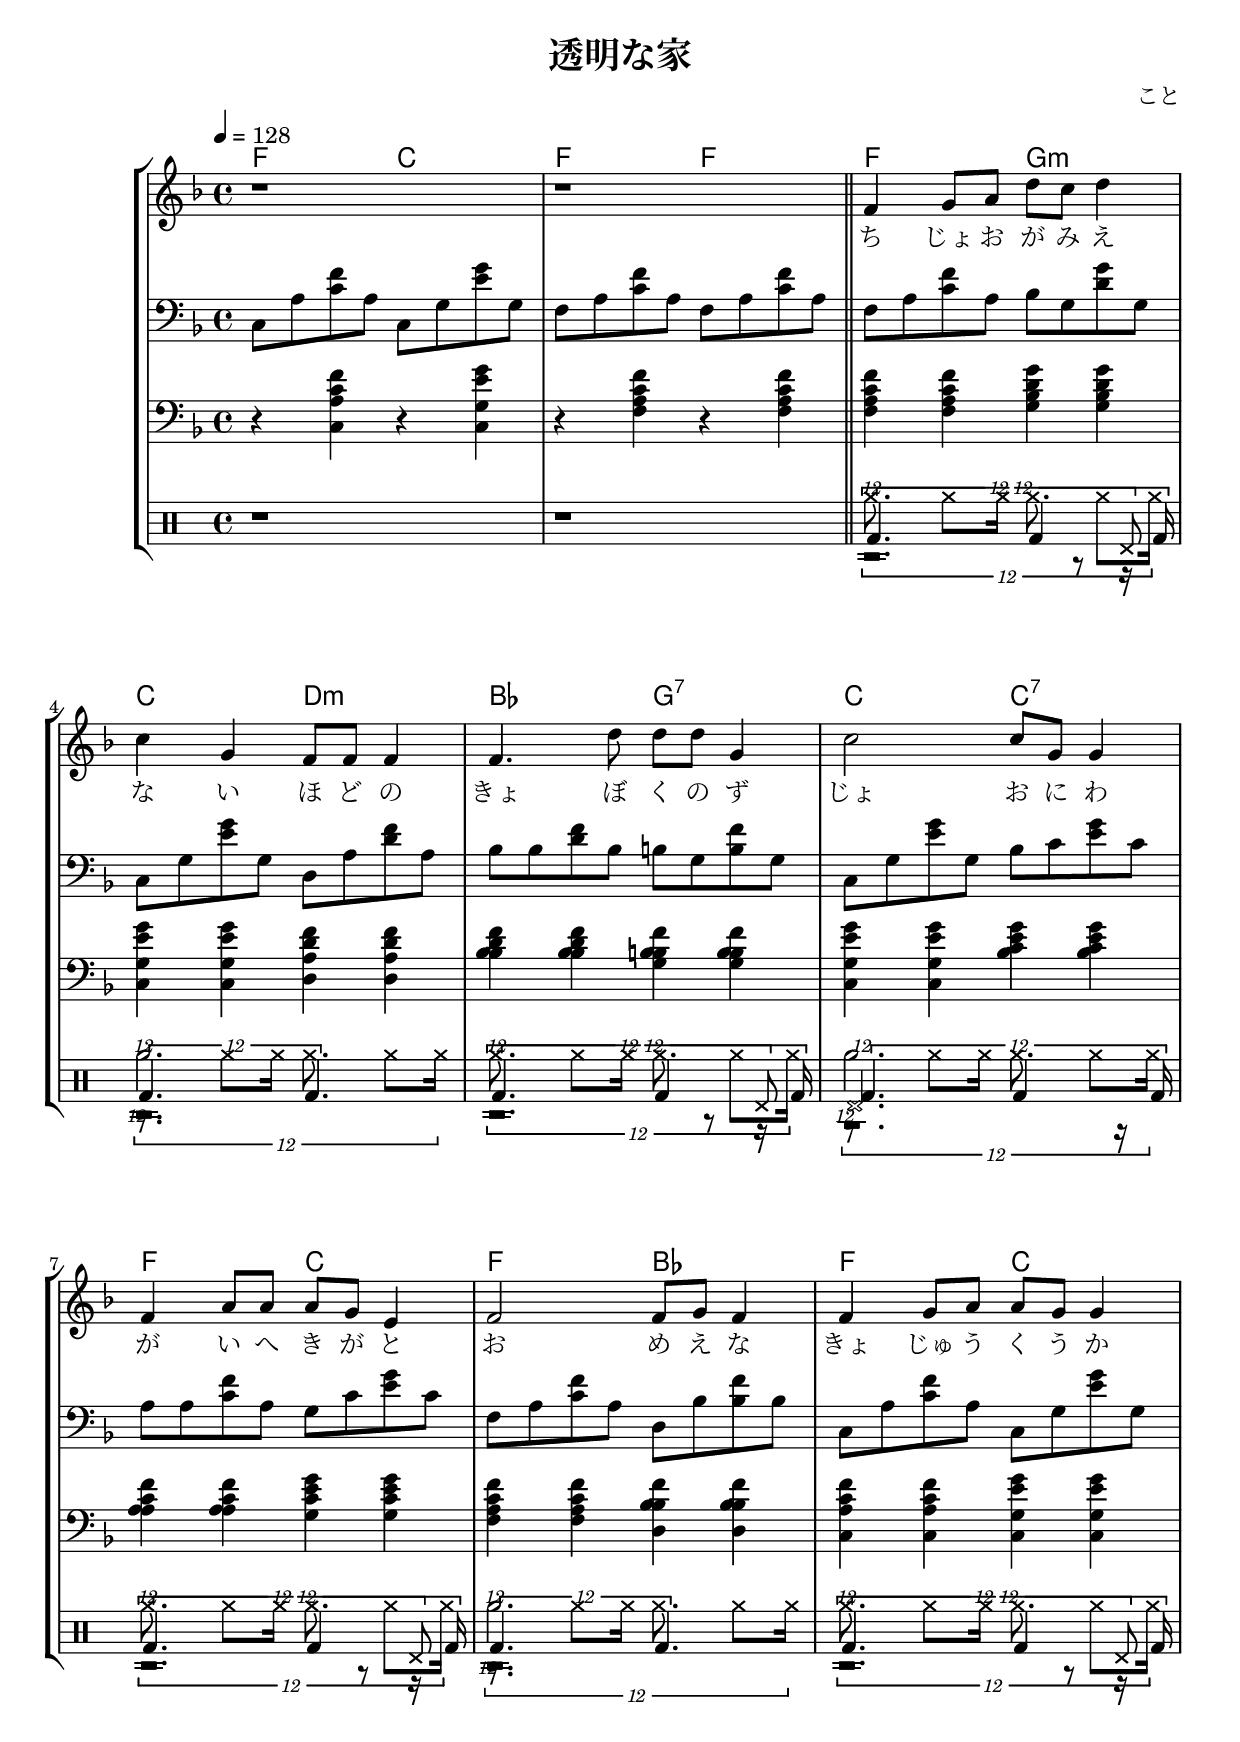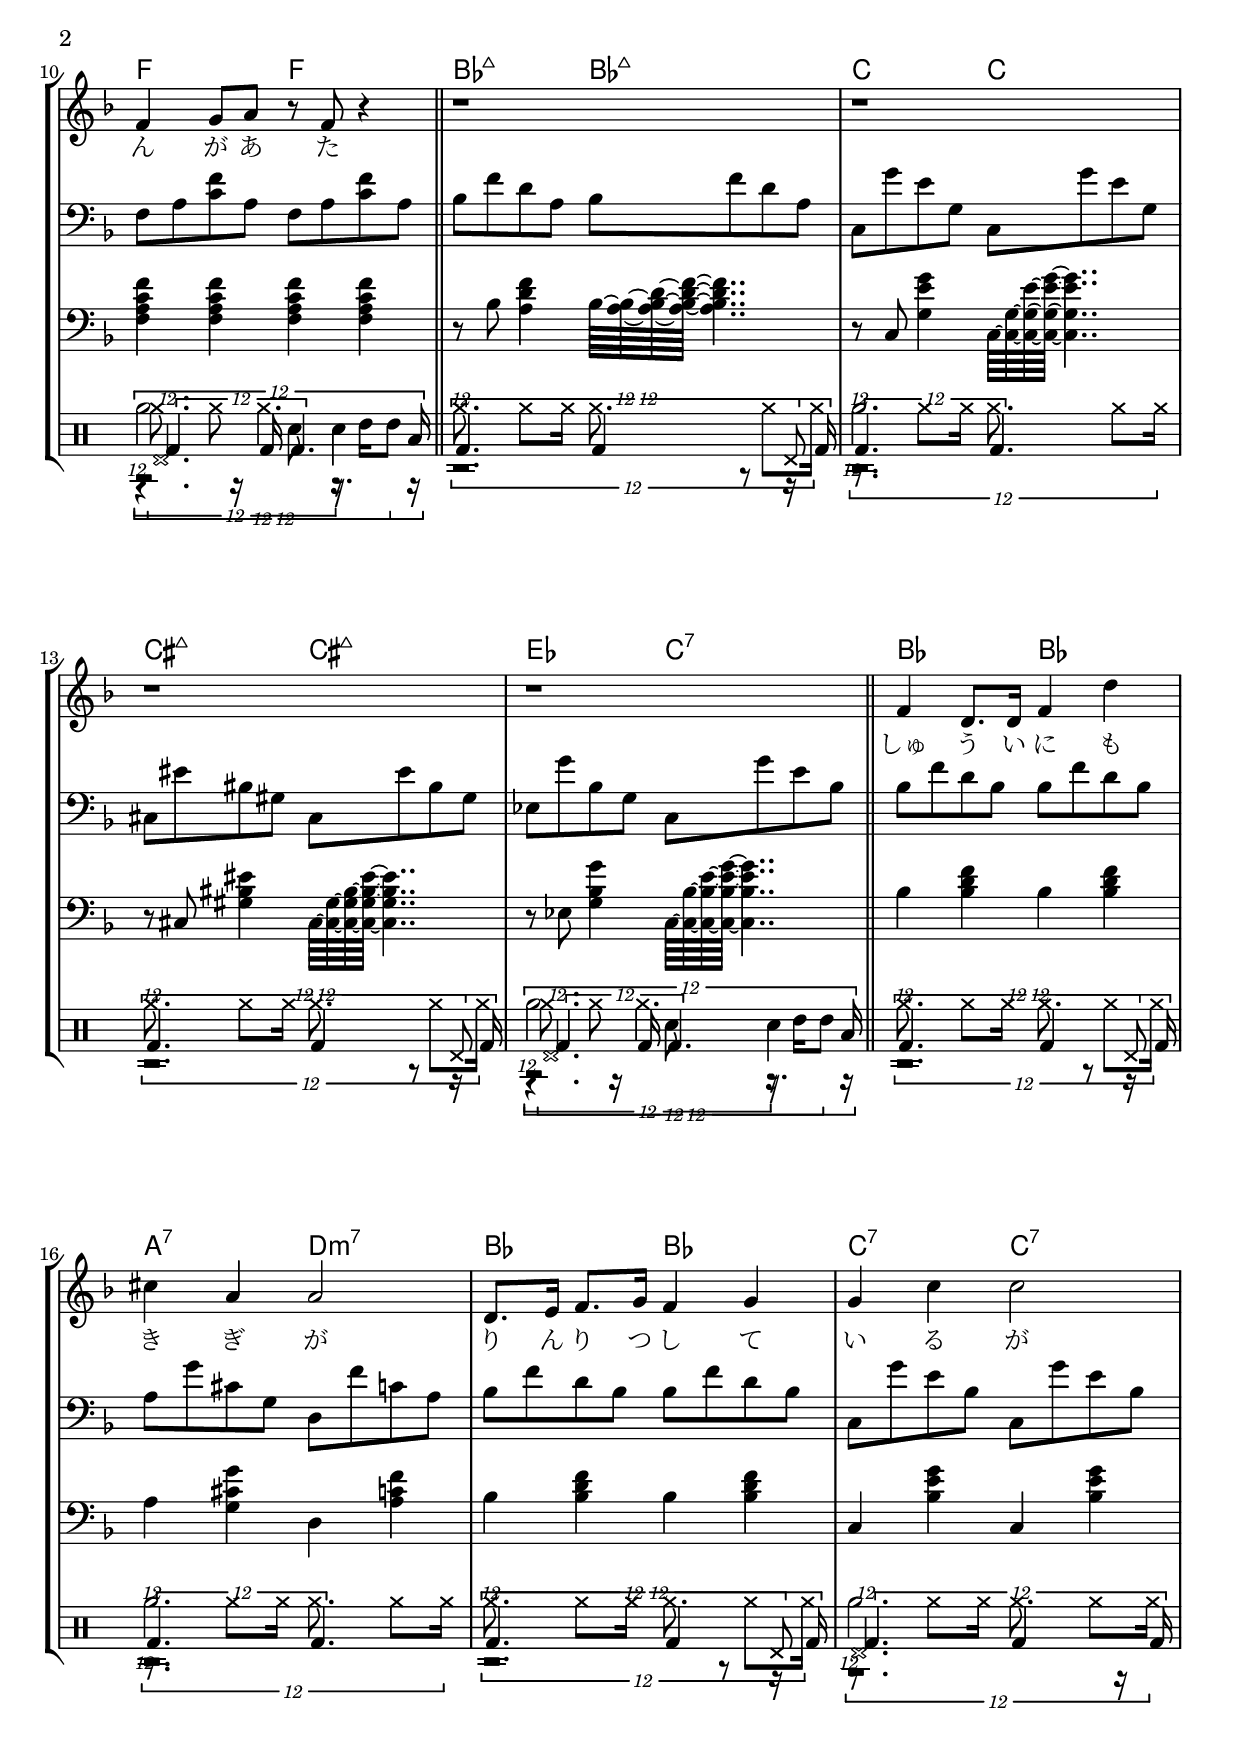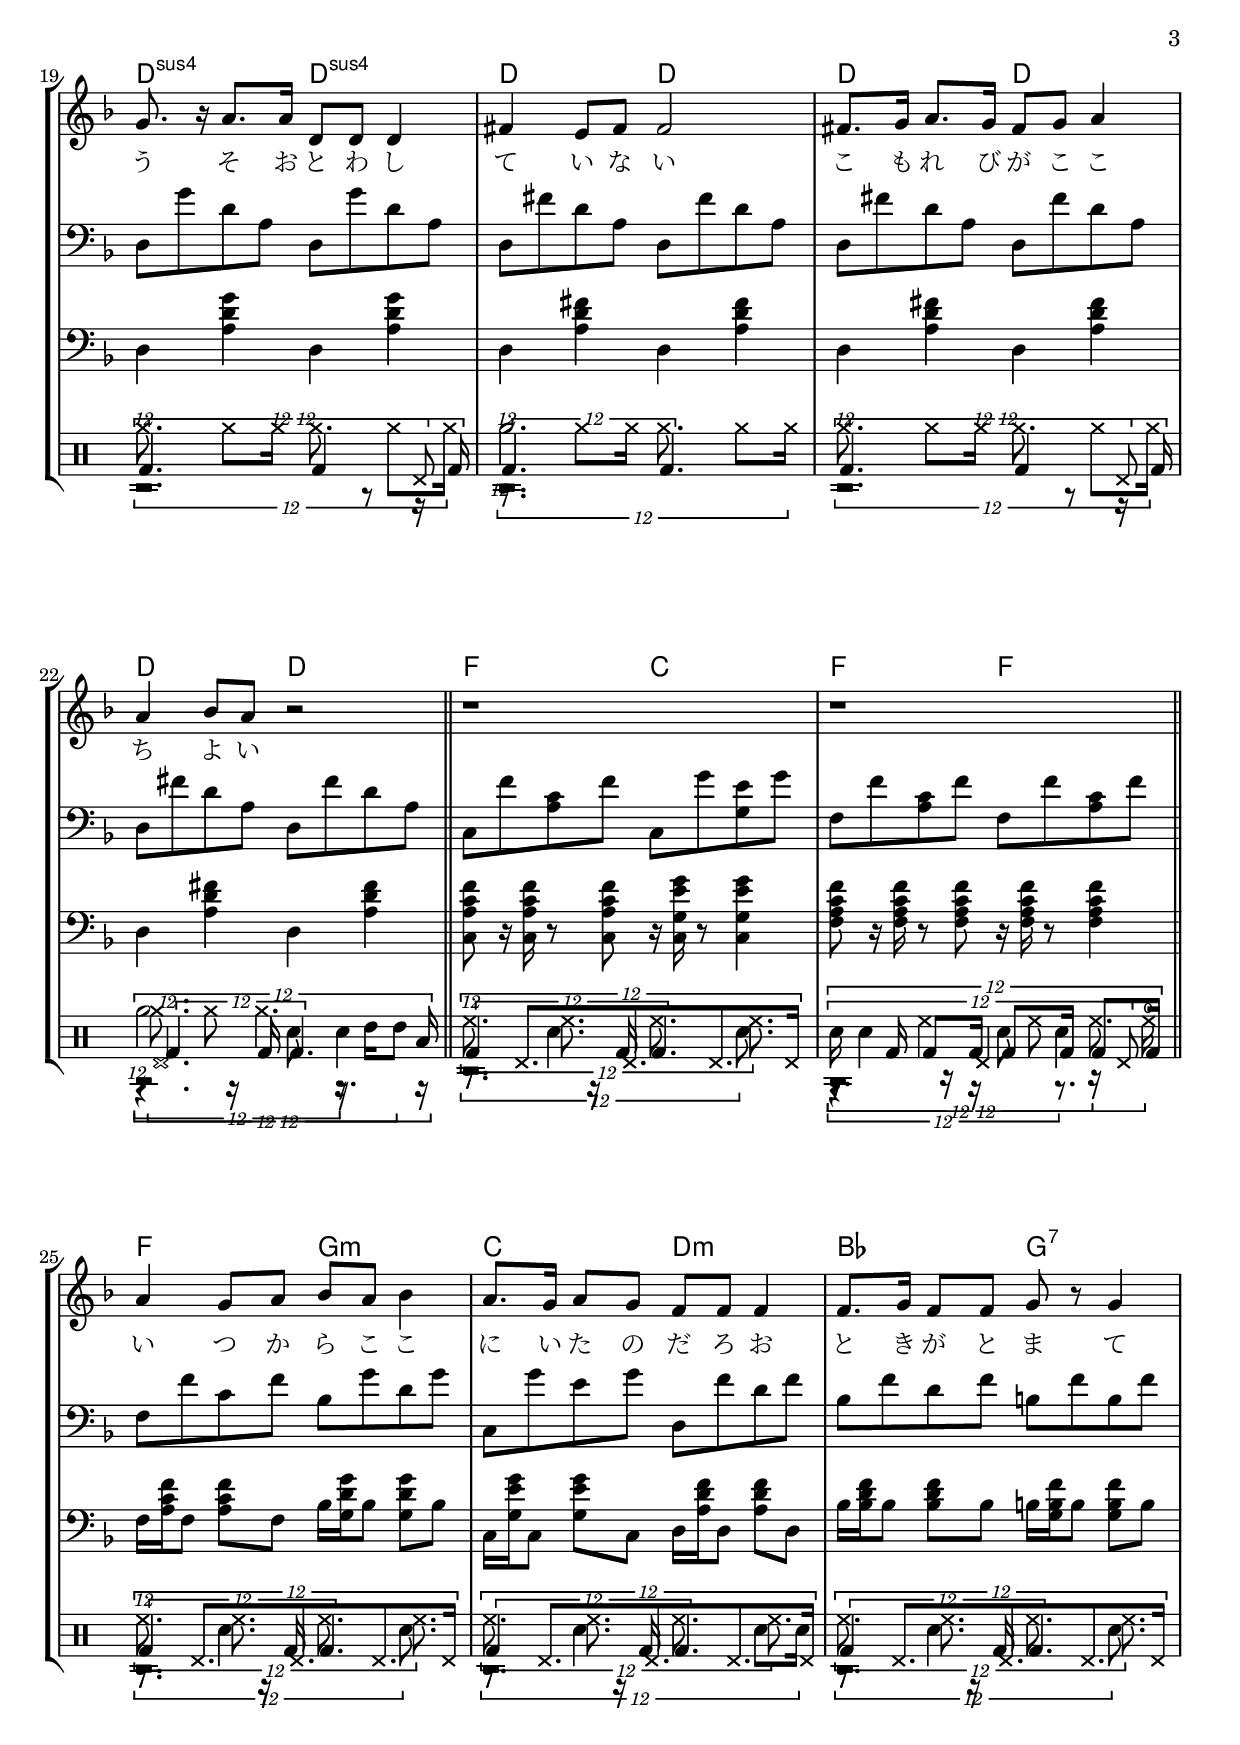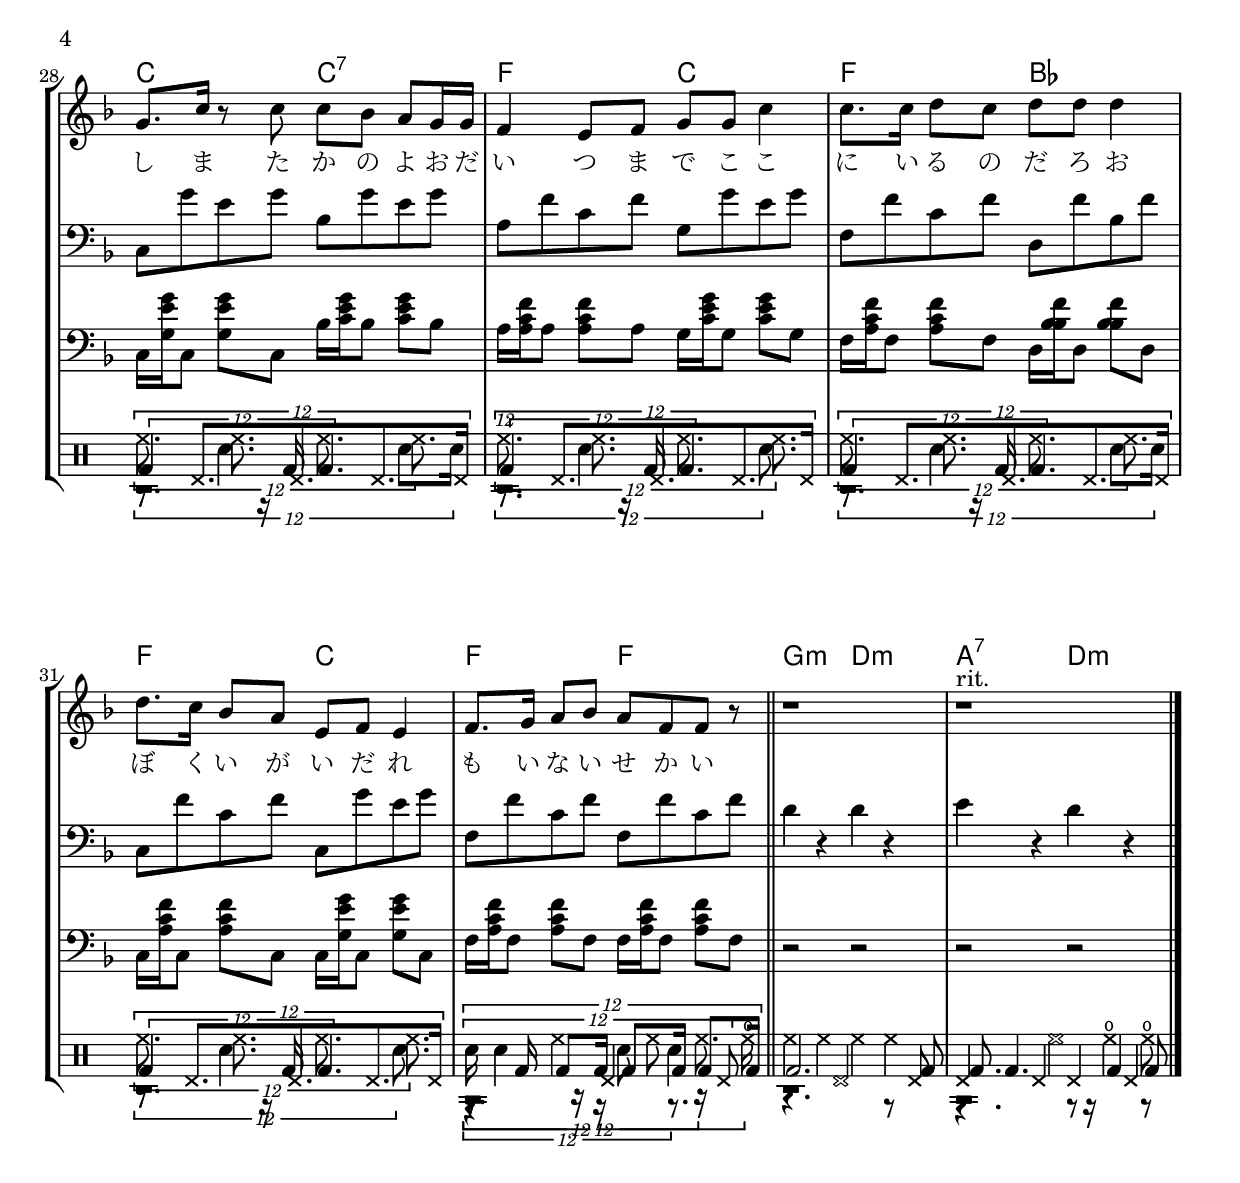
\version "2.12.1"

\header {
	title = \markup {透明な家}
	composer = \markup \center-column {こと}
}

harmony = \chordmode {
	f2 c f f 

	f g:m c d:m bes g:7 c c:7 f c f bes f c f f 

	bes:maj7 bes:maj7 c c cis:maj7 cis:maj7 es c:7 

	bes bes a:7 d:min7 bes bes c:7 c:7 d:sus4 d:sus4 d d d d d d 

	f c f f 

	f g:m c d:m bes g:7 c c:7 f c f bes f c f f 

	g:m d:m a:7 d:m 
}

melody = {
	\key f \major
	\tempo 4 = 128
	r1 | r1   
	\set Staff.midiInstrument = #"fss0.31"
	 f'4  g'8  a'8  d''8  c''8  d''4 
	c''4  g'4  f'8  f'8  f'4 
	f'4.  d''8  d''8  d''8  g'4 
	c''2  c''8  g'8  g'4 
	f'4  a'8  a'8  a'8  g'8  e'4 
	f'2  f'8  g'8  f'4 
	f'4  g'8  a'8  a'8  g'8  g'4 
	f'4  g'8  a'8  r8  f'8  r4
	r1 | r1 | r1 | r1   
	\set Staff.midiInstrument = #"fss0.31"
	 f'4  d'8.  d'16  f'4  d''4 
	cis''4  a'4  a'2 
	d'8.  e'16  f'8.  g'16  f'4  g'4 
	g'4  c''4  c''2 
	g'8.  r16  a'8.  a'16  d'8  d'8  d'4 
	fis'4  e'8  fis'8  fis'2 
	fis'8.  g'16  a'8.  g'16  fis'8  g'8  a'4 
	a'4  bes'8  a'8  r2
	r1 | r1   
	\set Staff.midiInstrument = #"fss0.31"
	 a'4  g'8  a'8  bes'8  a'8  bes'4 
	a'8.  g'16  a'8  g'8  f'8  f'8  f'4 
	f'8.  g'16  f'8  f'8  g'8  r8  g'4 
	g'8.  c''16  r8  c''8  c''8  bes'8  a'8  g'16  g'16 
	f'4  e'8  f'8  g'8  g'8  c''4 
	c''8.  c''16  d''8  c''8  d''8  d''8  d''4 
	d''8.  c''16  bes'8  a'8  e'8  f'8  e'4 
	f'8.  g'16  a'8  bes'8  a'8  f'8  f'8  r8
	r1 | r1^"rit." \bar "|."
}

words = \lyricmode {
	
	ち  じょ  お  が  み  え  な  い  ほ  ど  の  きょ  ぼ  く  の  ず  じょ  お  に  わ  が  い  へ  き  が  と  お  め  え  な  きょ  じゅ  う  く  う  か  ん  が  あ  た  
	
	しゅ  う  い  に  も  き  ぎ  が  り  ん  り  つ  し  て  い  る  が  う  そ  お  と  わ  し  て  い  な  い  こ  も  れ  び  が  こ  こ  ち  よ  い  
	
	い  つ  か  ら  こ  こ  に  い  た  の  だ  ろ  お  と  き  が  と  ま  て  し  ま  た  か  の  よ  お  だ  い  つ  ま  で  こ  こ  に  い  る  の  だ  ろ  お  ぼ  く  い  が  い  だ  れ  も  い  な  い  せ  か  い  
	
}

tempochange = {
	\tempo 4 = 128
	r1 | r1 \bar "||"
	\tempo 4 = 128
	r1 | r1 | r1 | r1 | r1 | r1 | r1 | r1 \bar "||"
	\tempo 4 = 128
	r1 | r1 | r1 | r1 \bar "||"
	\tempo 4 = 128
	r1 | r1 | r1 | r1 | r1 | r1 | r1 | r1 \bar "||"
	\tempo 4 = 128
	r1 | r1 \bar "||"
	\tempo 4 = 128
	r1 | r1 | r1 | r1 | r1 | r1 | r1 | r1 \bar "||"
	\tempo 4 = 128
	r1 | \tempo 4 = 96 r2 \tempo 4 = 85 r2 \bar "|."
}

mainacc = {
	\clef bass
	\set Staff.midiInstrument = #"Acoustic Guitar (steel)"
	\key f \major
	\tempo 4 = 128
	c8 a <c' f'> a
	c8 g <e' g'> g
	f8 a <c' f'> a
	f8 a <c' f'> a
	\bar "||"

	\set Staff.midiInstrument = #"Electric Guitar (clean)"
	f8 a <c' f'> a
	bes8 g <d' g'> g
	c8 g <e' g'> g
	d8 a <d' f'> a
	bes8 bes <d' f'> bes
	b8 g <b f'> g
	c8 g <e' g'> g
	bes8 c' <e' g'> c'
	a8 a <c' f'> a
	g8 c' <e' g'> c'
	f8 a <c' f'> a
	d8 bes <bes f'> bes
	c8 a <c' f'> a
	c8 g <e' g'> g
	f8 a <c' f'> a
	f8 a <c' f'> a
	\bar "||"

	\set Staff.midiInstrument = #"Synthstrings 1"
	bes8 f' d' a
	bes8 f' d' a
	c8 g' e' g
	c8 g' e' g
	cis8 eis' bis gis
	cis8 eis' bis gis
	es8 g' bes g
	c8 g' e' bes
	\bar "||"

	\set Staff.midiInstrument = #"Synthstrings 2"
	bes8 f' d' bes
	bes8 f' d' bes
	a8 g' cis' g
	d8 f' c' a
	bes8 f' d' bes
	bes8 f' d' bes
	c8 g' e' bes
	c8 g' e' bes
	d8 g' d' a
	d8 g' d' a
	d8 fis' d' a
	d8 fis' d' a
	d8 fis' d' a
	d8 fis' d' a
	d8 fis' d' a
	d8 fis' d' a
	\bar "||"

	\set Staff.midiInstrument = #"Violin"
	c8 f' <a c'> f'
	c8 g' <g e'> g'
	f8 f' <a c'> f'
	f8 f' <a c'> f'
	\bar "||"

	\set Staff.midiInstrument = #"Violin"
	f8 f' c' f'
	bes8 g' d' g'
	c8 g' e' g'
	d8 f' d' f'
	bes8 f' d' f'
	b8 f' b f'
	c8 g' e' g'
	bes8 g' e' g'
	a8 f' c' f'
	g8 g' e' g'
	f8 f' c' f'
	d8 f' bes f'
	c8 f' c' f'
	c8 g' e' g'
	f8 f' c' f'
	f8 f' c' f'
	\bar "||"

	\set Staff.midiInstrument = #"Pad 4 (choir)"
	d'4 r4
	d'4 r4
	e'4 r4
	d'4 r4
	\bar "|."
}

subacc = {
	\clef bass
	\set Staff.midiInstrument = #"FX 1 (rain)"
	\key f \major
	\tempo 4 = 128
	r4 <c a c' f'>4
	r4 <c g e' g'>4
	r4 <f a c' f'>4
	r4 <f a c' f'>4
	\bar "||"

	\set Staff.midiInstrument = #"Tinkle Bell"
	<f a c' f'>4 <f a c' f'>4
	<bes g d' g'>4 <bes g d' g'>4
	<c g e' g'>4 <c g e' g'>4
	<d a d' f'>4 <d a d' f'>4
	<bes bes d' f'>4 <bes bes d' f'>4
	<b g b f'>4 <b g b f'>4
	<c g e' g'>4 <c g e' g'>4
	<bes c' e' g'>4 <bes c' e' g'>4
	<a a c' f'>4 <a a c' f'>4
	<g c' e' g'>4 <g c' e' g'>4
	<f a c' f'>4 <f a c' f'>4
	<d bes bes f'>4 <d bes bes f'>4
	<c a c' f'>4 <c a c' f'>4
	<c g e' g'>4 <c g e' g'>4
	<f a c' f'>4 <f a c' f'>4
	<f a c' f'>4 <f a c' f'>4
	\bar "||"

	\set Staff.midiInstrument = #"Tinkle Bell"
	r8 bes8 <a d' f'>4
	bes64~ <bes~ a~> <bes~ a~ d'~> <bes a d' f'>~ <bes a d' f'>4..
	r8 c8 <g e' g'>4
	c64~ <c~ g~> <c~ g~ e'~> <c g e' g'>~ <c g e' g'>4..
	r8 cis8 <gis bis eis'>4
	cis64~ <cis~ gis~> <cis~ gis~ bis~> <cis gis bis eis'>~ <cis gis bis eis'>4..
	r8 es8 <g bes g'>4
	c64~ <c~ bes~> <c~ bes~ e'~> <c bes e' g'>~ <c bes e' g'>4..
	\bar "||"

	\set Staff.midiInstrument = #"Bright Acoustic"
	bes4 <bes d' f'>4
	bes4 <bes d' f'>4
	a4 <g cis' g'>4
	d4 <a c' f'>4
	bes4 <bes d' f'>4
	bes4 <bes d' f'>4
	c4 <bes e' g'>4
	c4 <bes e' g'>4
	d4 <a d' g'>4
	d4 <a d' g'>4
	d4 <a d' fis'>4
	d4 <a d' fis'>4
	d4 <a d' fis'>4
	d4 <a d' fis'>4
	d4 <a d' fis'>4
	d4 <a d' fis'>4
	\bar "||"

	\set Staff.midiInstrument = #"Bright Acoustic"
	<c a c' f'>8 r16 <c a c' f'>16 r8     <c a c' f'>8
	r16 <c g e' g'>16 r8     <c g e' g'>4
	<f a c' f'>8 r16 <f a c' f'>16 r8     <f a c' f'>8
	r16 <f a c' f'>16 r8     <f a c' f'>4
	\bar "||"

	\set Staff.midiInstrument = #"Bright Acoustic"
	f16 <a c' f'>16 f8 <a c' f'>8 f8
	bes16 <g d' g'>16 bes8 <g d' g'>8 bes8
	c16 <g e' g'>16 c8 <g e' g'>8 c8
	d16 <a d' f'>16 d8 <a d' f'>8 d8
	bes16 <bes d' f'>16 bes8 <bes d' f'>8 bes8
	b16 <g b f'>16 b8 <g b f'>8 b8
	c16 <g e' g'>16 c8 <g e' g'>8 c8
	bes16 <c' e' g'>16 bes8 <c' e' g'>8 bes8
	a16 <a c' f'>16 a8 <a c' f'>8 a8
	g16 <c' e' g'>16 g8 <c' e' g'>8 g8
	f16 <a c' f'>16 f8 <a c' f'>8 f8
	d16 <bes bes f'>16 d8 <bes bes f'>8 d8
	c16 <a c' f'>16 c8 <a c' f'>8 c8
	c16 <g e' g'>16 c8 <g e' g'>8 c8
	f16 <a c' f'>16 f8 <a c' f'>8 f8
	f16 <a c' f'>16 f8 <a c' f'>8 f8
	\bar "||"

	\set Staff.midiInstrument = #"Acoustic grand"
	r2
	r2
	r2
	r2
	\bar "|."
}

percA = {
	\drummode {
	r1 |r1 \bar "||"
	\times 16/12{ cymr8. cymr8 cymr16 cymr8. cymr8 cymr16 } |\times 16/12{ r8. cymr8 cymr16 cymr8. cymr8 cymr16 } |\times 16/12{ cymr8. cymr8 cymr16 cymr8. cymr8 cymr16 } |\times 16/12{ r8. cymr8 cymr16 cymr8. cymr8 cymr16 } |\times 16/12{ cymr8. cymr8 cymr16 cymr8. cymr8 cymr16 } |\times 16/12{ r8. cymr8 cymr16 cymr8. cymr8 cymr16 } |\times 16/12{ cymr8. cymr8 cymr16 cymr8. cymr8 cymr16 } |\times 16/12{ cymr8. cymr8 cymr4. r16 } \bar "||"
	\times 16/12{ cymr8. cymr8 cymr16 cymr8. cymr8 cymr16 } |\times 16/12{ r8. cymr8 cymr16 cymr8. cymr8 cymr16 } |\times 16/12{ cymr8. cymr8 cymr16 cymr8. cymr8 cymr16 } |\times 16/12{ cymr8. cymr8 cymr4. r16 } \bar "||"
	\times 16/12{ cymr8. cymr8 cymr16 cymr8. cymr8 cymr16 } |\times 16/12{ r8. cymr8 cymr16 cymr8. cymr8 cymr16 } |\times 16/12{ cymr8. cymr8 cymr16 cymr8. cymr8 cymr16 } |\times 16/12{ r8. cymr8 cymr16 cymr8. cymr8 cymr16 } |\times 16/12{ cymr8. cymr8 cymr16 cymr8. cymr8 cymr16 } |\times 16/12{ r8. cymr8 cymr16 cymr8. cymr8 cymr16 } |\times 16/12{ cymr8. cymr8 cymr16 cymr8. cymr8 cymr16 } |\times 16/12{ cymr8. cymr8 cymr4. r16 } \bar "||"
	\times 16/12{ hh8. hh8. hh8. hh8. } |\times 16/12{ r8. hh4 hh8 hh8. } \bar "||"
	\times 16/12{ hh8. hh8. hh8. hh8. } |\times 16/12{ hh8. hh8. hh8. hh8. } |\times 16/12{ hh8. hh8. hh8. hh8. } |\times 16/12{ hh8. hh8. hh8. hh8. } |\times 16/12{ hh8. hh8. hh8. hh8. } |\times 16/12{ hh8. hh8. hh8. hh8. } |\times 16/12{ hh8. hh8. hh8. hh8. } |\times 16/12{ r8. hh4 hh8 hh8. } \bar "||"
	r1  |r2 r8 hho4 hho8  \bar "|."
	}
}

percB = {
	\drummode {
	r1 |r1 \bar "||"
	\times 16/12{ r2 r8 hhp8 } |\times 16/12{ r2. } |\times 16/12{ r2 r8 hhp8 } |\times 16/12{ hhp2. } |\times 16/12{ r2 r8 hhp8 } |\times 16/12{ r2. } |\times 16/12{ r2 r8 hhp8 } |\times 16/12{ hhp2. } \bar "||"
	\times 16/12{ r2 r8 hhp8 } |\times 16/12{ r2. } |\times 16/12{ r2 r8 hhp8 } |\times 16/12{ hhp2. } \bar "||"
	\times 16/12{ r2 r8 hhp8 } |\times 16/12{ r2. } |\times 16/12{ r2 r8 hhp8 } |\times 16/12{ hhp2. } |\times 16/12{ r2 r8 hhp8 } |\times 16/12{ r2. } |\times 16/12{ r2 r8 hhp8 } |\times 16/12{ hhp2. } \bar "||"
	\times 16/12{ r8. sn4. sn8. } |\times 16/12{ sn16 sn4 r16 sn8 sn4 } \bar "||"
	\times 16/12{ r8. sn4. sn8. } |\times 16/12{ r8. sn4. sn8 sn16 } |\times 16/12{ r8. sn4. sn8. } |\times 16/12{ r8. sn4. sn8 sn16 } |\times 16/12{ r8. sn4. sn8. } |\times 16/12{ r8. sn4. sn8 sn16 } |\times 16/12{ r8. sn4. sn8. } |\times 16/12{ sn16 sn4 r16 sn8 sn4 } \bar "||"
	r4. hhp2 hhp8  |hhp4 hhp4 hhp4 hhp4  \bar "|."
	}
}

percC = {
	\drummode {
	r1 |r1 \bar "||"
	\times 16/12{ bd4. bd4 r16 bd16 } |\times 16/12{ bd4. bd4. } |\times 16/12{ bd4. bd4 r16 bd16 } |\times 16/12{ bd4. bd4 r16 bd16 } |\times 16/12{ bd4. bd4 r16 bd16 } |\times 16/12{ bd4. bd4. } |\times 16/12{ bd4. bd4 r16 bd16 } |\times 16/12{ bd4 r16 bd16 bd4. } \bar "||"
	\times 16/12{ bd4. bd4 r16 bd16 } |\times 16/12{ bd4. bd4. } |\times 16/12{ bd4. bd4 r16 bd16 } |\times 16/12{ bd4 r16 bd16 bd4. } \bar "||"
	\times 16/12{ bd4. bd4 r16 bd16 } |\times 16/12{ bd4. bd4. } |\times 16/12{ bd4. bd4 r16 bd16 } |\times 16/12{ bd4. bd4 r16 bd16 } |\times 16/12{ bd4. bd4 r16 bd16 } |\times 16/12{ bd4. bd4. } |\times 16/12{ bd4. bd4 r16 bd16 } |\times 16/12{ bd4 r16 bd16 bd4. } \bar "||"
	\times 16/12{ bd4 r16 bd16 bd4. } |\times 16/12{ r8 bd16 bd8 bd16 bd8 bd16 bd8 bd16 } \bar "||"
	\times 16/12{ bd4 r16 bd16 bd4. } |\times 16/12{ bd4 r16 bd16 bd4. } |\times 16/12{ bd4 r16 bd16 bd4. } |\times 16/12{ bd4 r16 bd16 bd4. } |\times 16/12{ bd4 r16 bd16 bd4. } |\times 16/12{ bd4 r16 bd16 bd4. } |\times 16/12{ bd4 r16 bd16 bd4. } |\times 16/12{ r8 bd16 bd8 bd16 bd8 bd16 bd8 bd16 } \bar "||"
	hh4 hh4 hh4 hh4  |r4. hh2 r8  \bar "|."
	}
}

percD = {
	\drummode {
	r1 |r1 \bar "||"
	\times 16/12{ r2. } |\times 16/12{ rb2. } |\times 16/12{ r2. } |\times 16/12{ rb2. } |\times 16/12{ r2. } |\times 16/12{ rb2. } |\times 16/12{ r2. } |\times 16/12{ rb2. } \bar "||"
	\times 16/12{ r2. } |\times 16/12{ rb2. } |\times 16/12{ r2. } |\times 16/12{ rb2. } \bar "||"
	\times 16/12{ r2. } |\times 16/12{ rb2. } |\times 16/12{ r2. } |\times 16/12{ rb2. } |\times 16/12{ r2. } |\times 16/12{ rb2. } |\times 16/12{ r2. } |\times 16/12{ rb2. } \bar "||"
	\times 16/12{ r8 hhp8. hhp8. hhp8. hhp16 } |\times 16/12{ r4 r16 hhp4 r16 hhp8 } \bar "||"
	\times 16/12{ r8 hhp8. hhp8. hhp8. hhp16 } |\times 16/12{ r8 hhp8. hhp8. hhp8. hhp16 } |\times 16/12{ r8 hhp8. hhp8. hhp8. hhp16 } |\times 16/12{ r8 hhp8. hhp8. hhp8. hhp16 } |\times 16/12{ r8 hhp8. hhp8. hhp8. hhp16 } |\times 16/12{ r8 hhp8. hhp8. hhp8. hhp16 } |\times 16/12{ r8 hhp8. hhp8. hhp8. hhp16 } |\times 16/12{ r4 r16 hhp4 r16 hhp8 } \bar "||"
	bd2. r8 bd8  |bd8. bd4. r16 bd4 bd8  \bar "|."
	}
}

percE = {
	\drummode {
	r1 |r1 \bar "||"
	r1 |r1 |r1 |r1 |r1 |r1 |r1 |\times 16/12{ r4. sn8 sn4 } \bar "||"
	r1 |r1 |r1 |\times 16/12{ r4. sn8 sn4 } \bar "||"
	r1 |r1 |r1 |r1 |r1 |r1 |r1 |\times 16/12{ r4. sn8 sn4 } \bar "||"
	\times 16/12{ r2. } |\times 16/12{ r2 r8. hho16 } \bar "||"
	\times 16/12{ r2. } |r1 |r1 |r1 |\times 16/12{ r2. } |r1 |r1 |\times 16/12{ r2 r8. hho16 } \bar "||"
	r1 | r1 \bar "|."
	}
}

percF = {
	\drummode {
	r1 | r1 \bar "||"
	r1 |r1 |r1 |r1 |r1 |r1 |r1 |\times 16/12{ r2 r16 tommh16 tommh8 } \bar "||"
	r1 |r1 |r1 |\times 16/12{ r2 r16 tommh16 tommh8 } \bar "||"
	r1 |r1 |r1 |r1 |r1 |r1 |r1 |\times 16/12{ r2 r16 tommh16 tommh8 } \bar "||"
	r1 | r1 \bar "||"
	r1 | r1 | r1 | r1 | r1 | r1 | r1 | r1 \bar "||"
	r1 | r1 \bar "|."
	}
}

percG = {
	\drummode {
	r1 | r1 \bar "||"
	r1 |r1 |r1 |r1 |r1 |r1 |r1 |\times 16/12{ r2 r8. toml16 } \bar "||"
	r1 |r1 |r1 |\times 16/12{ r2 r8. toml16 } \bar "||"
	r1 |r1 |r1 |r1 |r1 |r1 |r1 |\times 16/12{ r2 r8. toml16 } \bar "||"
	r1 | r1 \bar "||"
	r1 | r1 | r1 | r1 | r1 | r1 | r1 | r1 \bar "||"
	r1 | r1 \bar "|."
	}
}

\score {
	<<
		\new StaffGroup <<
			\new ChordNames {\harmony}
			\new Voice = "melody" {\melody}
			\new Lyrics \lyricsto "melody" \words
			\new Staff = "mainacc" {\mainacc}
			\new Staff = "subacc" {\subacc}
			\new DrumStaff <<
				\new DrumVoice {\percA}
				\new DrumVoice {\percB}
				\new DrumVoice {\percC}
				\new DrumVoice {\percD}
				\new DrumVoice {\percE}
				\new DrumVoice {\percF}
				\new DrumVoice {\percG}
			>>
		>>
	>>
	\layout { }
}
